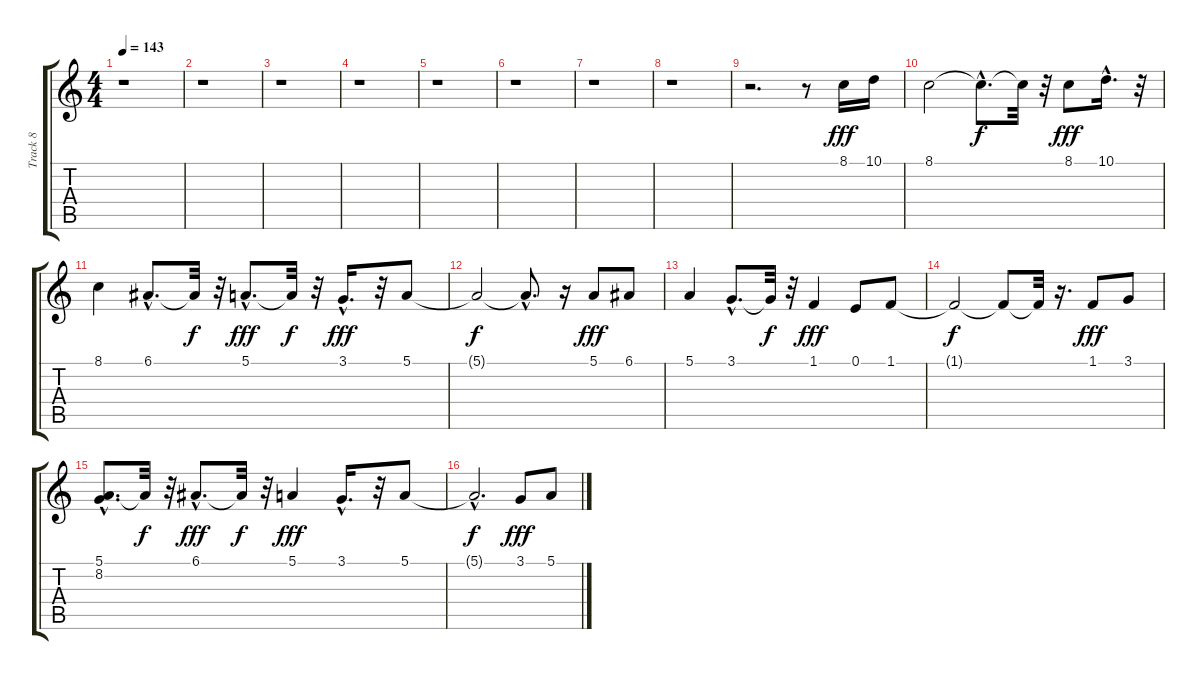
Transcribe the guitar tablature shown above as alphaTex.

\track ("Track 8" "Track 8") {instrument tremolostrings}
\staff {score tabs}
\tuning (E4 B3 G3 D3 A2 E2) {hide}
\ts (4 4)
\tempo 143
\clef g2
\ks c
r.1{dy fff} |
r.1 |
r.1 |
r.1 |
r.1 |
r.1 |
r.1 |
r.1 |
r.2{d} r.8 8.1.16 10.1.16 |
8.1.2 8.1{hac t}.8{d dy f} 8.1{t}.32 r.32 8.1.8{dy fff} 10.1{hac}.16{d} r.32 |
8.1.4 6.1{hac}.8{d} 6.1{t}.32{dy f} r.32 5.1{hac}.8{d dy fff} 5.1{t}.32{dy f} r.32 3.1{hac}.16{d dy fff} r.32 5.1.8 |
5.1{t}.2{dy f} 5.1{hac t}.8{d} r.16 5.1.8{dy fff} 6.1.8 |
5.1.4 3.1{hac}.8{d} 3.1{t}.32{dy f} r.32 1.1.4{dy fff} 0.1.8 1.1.8 |
1.1{t}.2{dy f} 1.1{t}.8 1.1{t}.32 r.16{d} 1.1.8{dy fff} 3.1.8 |
(5.1{hac} 8.2).8{d} 5.1{t}.32{dy f} r.32 6.1{hac}.8{d dy fff} 6.1{t}.32{dy f} r.32 5.1.4{dy fff} 3.1{hac}.16{d} r.32 5.1.8 |
5.1{hac t}.2{d dy f} 3.1.8{dy fff} 5.1.8
